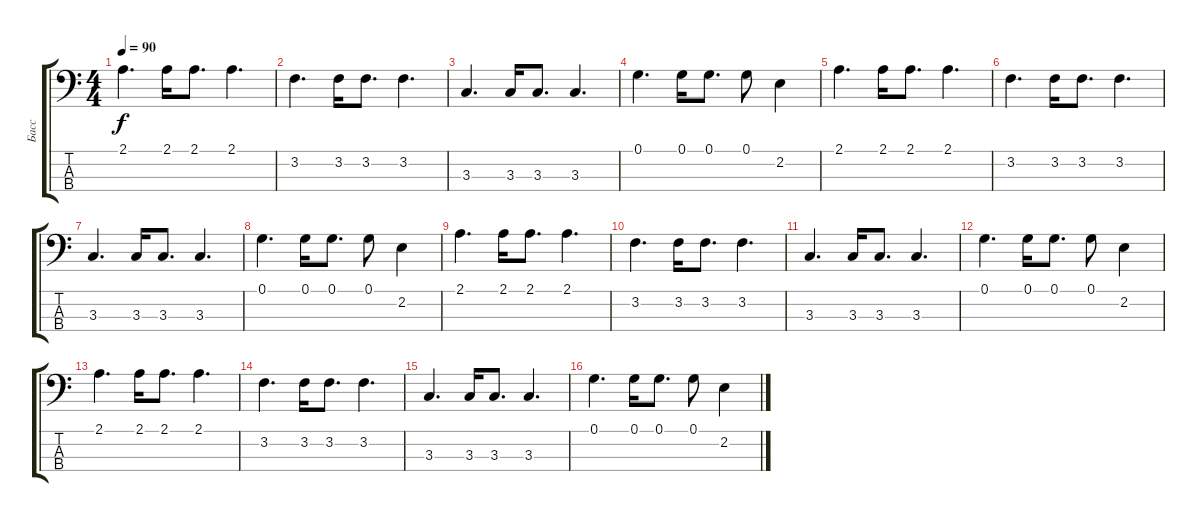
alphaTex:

\track ("Басс" "Басс") {instrument acousticbass}
\staff {score tabs}
\tuning (G2 D2 A1 E1) {hide}
\ts (4 4)
\tempo 90
\clef f4
\ks c
2.1.4{d dy f} 2.1.16 2.1.8{d} 2.1.4{d} |
3.2.4{d} 3.2.16 3.2.8{d} 3.2.4{d} |
3.3.4{d} 3.3.16 3.3.8{d} 3.3.4{d} |
0.1.4{d} 0.1.16 0.1.8{d} 0.1.8 2.2.4 |
2.1.4{d} 2.1.16 2.1.8{d} 2.1.4{d} |
3.2.4{d} 3.2.16 3.2.8{d} 3.2.4{d} |
3.3.4{d} 3.3.16 3.3.8{d} 3.3.4{d} |
0.1.4{d} 0.1.16 0.1.8{d} 0.1.8 2.2.4 |
2.1.4{d} 2.1.16 2.1.8{d} 2.1.4{d} |
3.2.4{d} 3.2.16 3.2.8{d} 3.2.4{d} |
3.3.4{d} 3.3.16 3.3.8{d} 3.3.4{d} |
0.1.4{d} 0.1.16 0.1.8{d} 0.1.8 2.2.4 |
2.1.4{d} 2.1.16 2.1.8{d} 2.1.4{d} |
3.2.4{d} 3.2.16 3.2.8{d} 3.2.4{d} |
3.3.4{d} 3.3.16 3.3.8{d} 3.3.4{d} |
0.1.4{d} 0.1.16 0.1.8{d} 0.1.8 2.2.4
